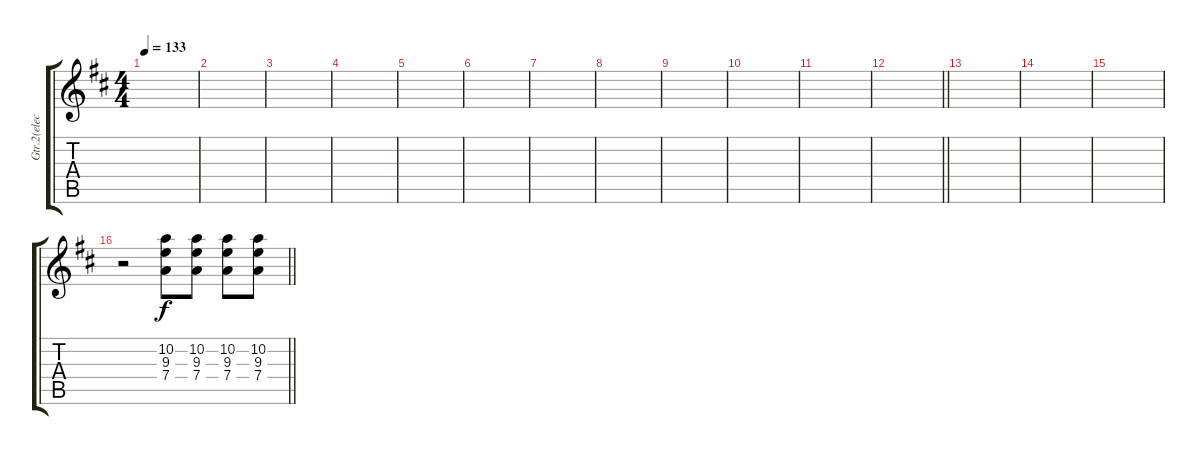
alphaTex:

\track ("Gtr.2(elec.)" "Gtr.2(elec") {instrument distortionguitar}
\staff {score tabs}
\tuning (E4 B3 G3 D3 A2 E2) {hide}
\ts (4 4)
\tempo 133
\clef g2
\ks d
|
|
|
|
|
|
|
|
|
|
|
\barLineRight lightlight
|
|
|
|
\barLineRight lightlight
r.2 (10.2 9.3 7.4).8{volume 13} (10.2 9.3 7.4).8 (10.2 9.3 7.4).8 (10.2 9.3 7.4).8
